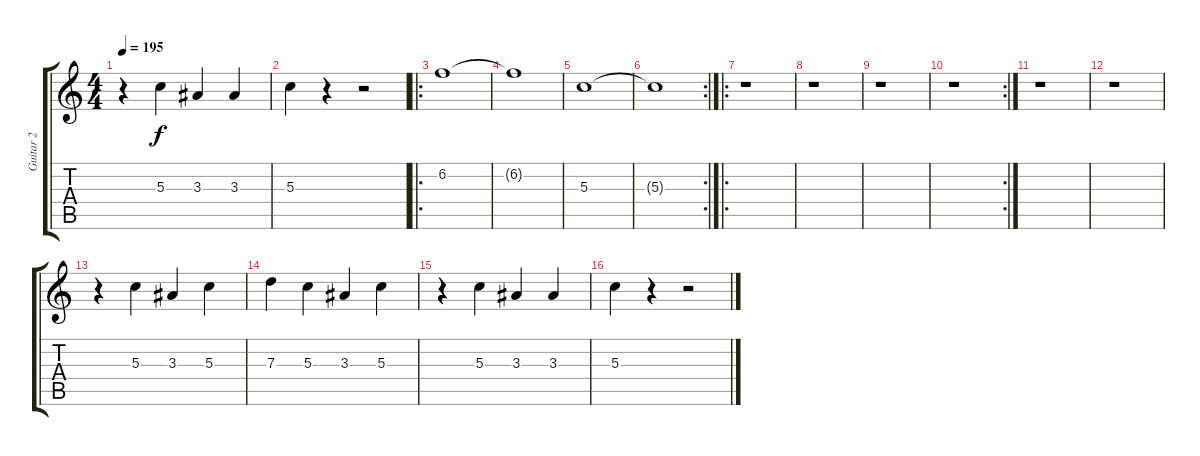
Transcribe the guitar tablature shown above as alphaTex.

\track ("Guitar 2" "Guitar 2") {instrument overdrivenguitar}
\staff {score tabs}
\tuning (E4 B3 G3 D3 A2 E2) {hide}
\ts (4 4)
\tempo 195
\clef g2
\ks c
r.4{dy f} 5.3.4 3.3.4 3.3.4 |
5.3.4 r.4 r.2 |
\ro
6.2.1 |
6.2{t}.1 |
5.3.1 |
\rc 2
5.3{t}.1 |
\ro
r.1 |
r.1 |
r.1 |
\rc 2
r.1 |
r.1 |
r.1 |
r.4 5.3.4 3.3.4 5.3.4 |
7.3.4 5.3.4 3.3.4 5.3.4 |
r.4 5.3.4 3.3.4 3.3.4 |
5.3.4 r.4 r.2
